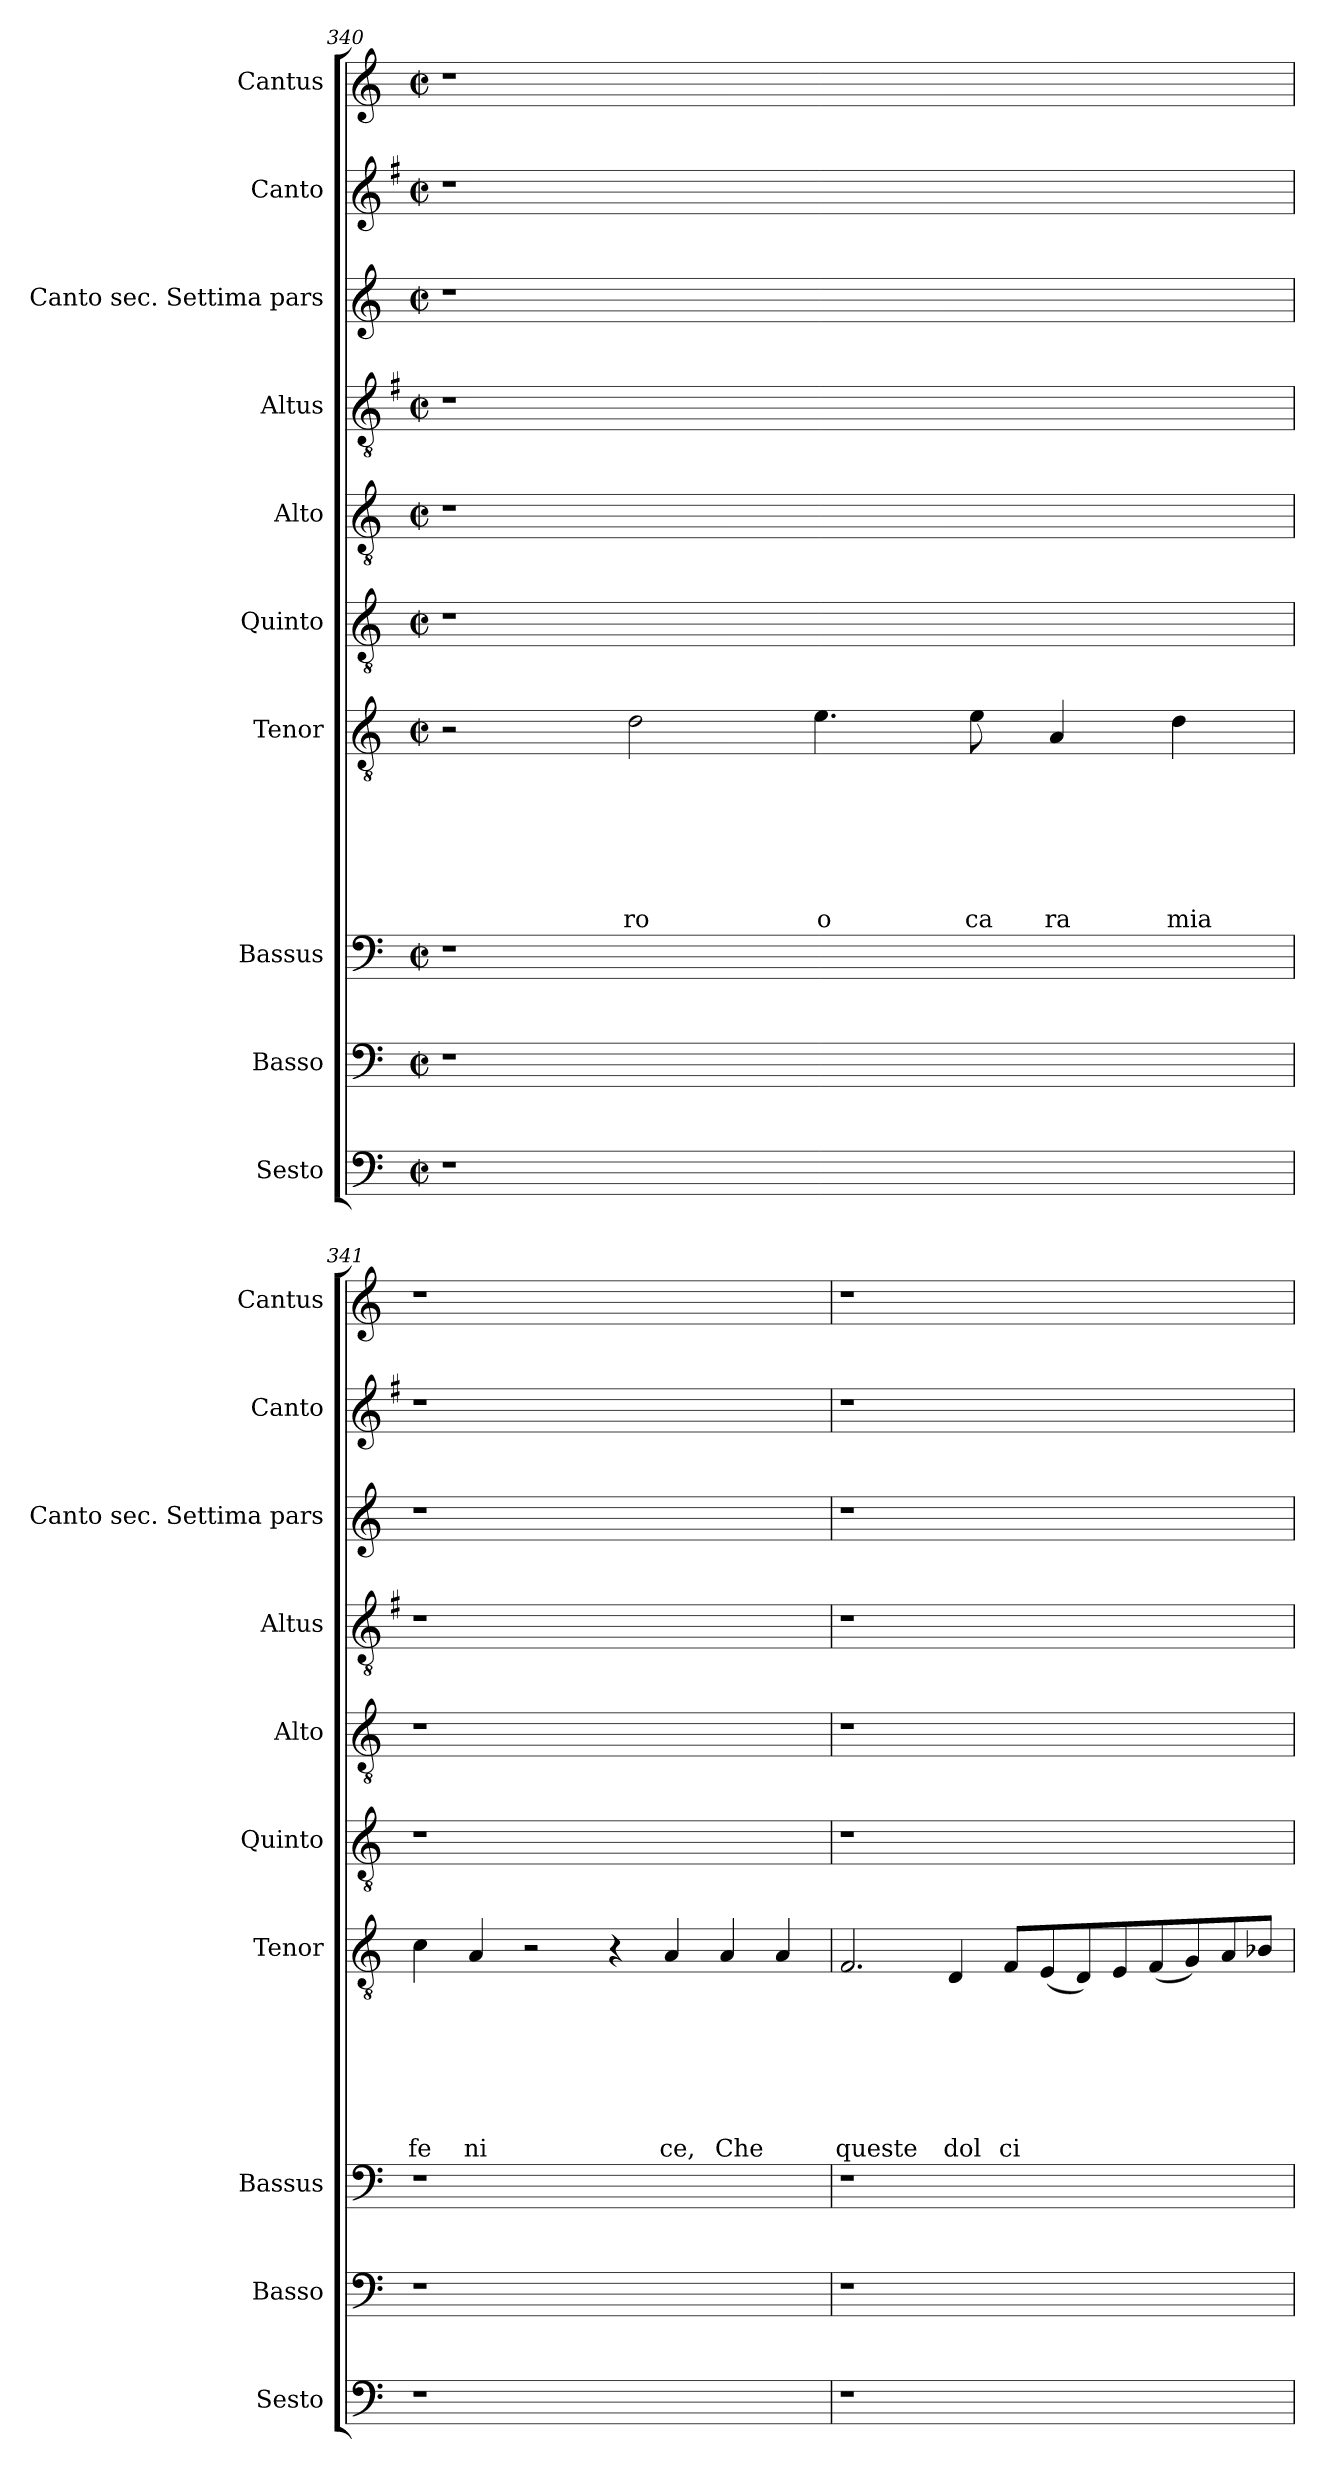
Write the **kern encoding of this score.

**kern	**kern	**kern	**kern	**text	**text	**text	**text	**text	**text	**text	**kern	**kern	**kern	**kern	**kern	**kern
*part10	*part9	*part8	*part7	*part7	*part7	*part7	*part7	*part7	*part7	*part7	*part6	*part5	*part4	*part3	*part2	*part1
*staff10	*staff9	*staff8	*staff7	*staff7	*staff7	*staff7	*staff7	*staff7	*staff7	*staff7	*staff6	*staff5	*staff4	*staff3	*staff2	*staff1
*I"Sesto	*I"Basso	*I"Bassus	*I"Tenor	*	*	*	*	*	*	*	*I"Quinto	*I"Alto	*I"Altus	*I"Canto sec. Settima pars	*I"Canto	*I"Cantus
*I'Sesto	*I'Basso	*I'Bassus	*I'Tenor	*	*	*	*	*	*	*	*I'Quinto	*I'Alto	*I'Altus	*I'Canto sec. Settima pars	*I'Canto	*I'Cantus
*clefF4	*clefF4	*clefF4	*clefGv2	*	*	*	*	*	*	*	*clefGv2	*clefGv2	*clefGv2	*clefG2	*clefG2	*clefG2
*k[]	*k[]	*k[]	*k[]	*	*	*	*	*	*	*	*k[]	*k[]	*k[f#]	*k[]	*k[f#]	*k[]
*C:	*C:	*C:	*C:	*	*	*	*	*	*	*	*C:	*C:	*G:	*C:	*G:	*C:
*M2/2	*M2/2	*M2/2	*M2/2	*	*	*	*	*	*	*	*M2/2	*M2/2	*M2/2	*M2/2	*M2/2	*M2/2
*met(c|)	*met(c|)	*met(c|)	*met(c|)	*	*	*	*	*	*	*	*met(c|)	*met(c|)	*met(c|)	*met(c|)	*met(c|)	*met(c|)
=340	=340	=340	=340	=340	=340	=340	=340	=340	=340	=340	=340	=340	=340	=340	=340	=340
1r	1r	1r	2r	.	.	.	.	.	.	.	1r	1r	1r	1r	1r	1r
!	!	!	!	!	!	!	!	!	!	!LO:LY:b	!	!	!	!	!	!
.	.	.	2d\	.	.	.	.	.	.	ro	.	.	.	.	.	.
!	!	!	!	!	!	!	!	!	!	!LO:LY:b	!	!	!	!	!	!
1ryy	1ryy	1ryy	4.e\	.	.	.	.	.	.	o	1ryy	1ryy	1ryy	1ryy	1ryy	1ryy
!	!	!	!	!	!	!	!	!	!	!LO:LY:b	!	!	!	!	!	!
.	.	.	8e\	.	.	.	.	.	.	ca	.	.	.	.	.	.
!	!	!	!	!	!	!	!	!	!	!LO:LY:b	!	!	!	!	!	!
.	.	.	4A/	.	.	.	.	.	.	ra	.	.	.	.	.	.
!	!	!	!	!	!	!	!	!	!	!LO:LY:b	!	!	!	!	!	!
.	.	.	4d\	.	.	.	.	.	.	mia	.	.	.	.	.	.
=341	=341	=341	=341	=341	=341	=341	=341	=341	=341	=341	=341	=341	=341	=341	=341	=341
!	!	!	!	!	!	!	!	!	!	!LO:LY:b	!	!	!	!	!	!
1r	1r	1r	4c\	.	.	.	.	.	.	fe	1r	1r	1r	1r	1r	1r
!	!	!	!	!	!	!	!	!	!	!LO:LY:b	!	!	!	!	!	!
.	.	.	4A/	.	.	.	.	.	.	ni	.	.	.	.	.	.
.	.	.	2r	.	.	.	.	.	.	.	.	.	.	.	.	.
1ryy	1ryy	1ryy	4r	.	.	.	.	.	.	.	1ryy	1ryy	1ryy	1ryy	1ryy	1ryy
!	!	!	!	!	!	!	!	!	!	!LO:LY:b	!	!	!	!	!	!
.	.	.	4A/	.	.	.	.	.	.	ce,	.	.	.	.	.	.
!	!	!	!	!	!	!	!	!	!	!LO:LY:b	!	!	!	!	!	!
.	.	.	4A/	.	.	.	.	.	.	Che	.	.	.	.	.	.
.	.	.	4A/	.	.	.	.	.	.	.	.	.	.	.	.	.
=342	=342	=342	=342	=342	=342	=342	=342	=342	=342	=342	=342	=342	=342	=342	=342	=342
!	!	!	!	!	!	!	!	!	!	!LO:LY:b	!	!	!	!	!	!
1r	1r	1r	2.F/	.	.	.	.	.	.	queste	1r	1r	1r	1r	1r	1r
!	!	!	!	!	!	!	!	!	!	!LO:LY:b	!	!	!	!	!	!
.	.	.	4D/	.	.	.	.	.	.	dol	.	.	.	.	.	.
!	!	!	!	!	!	!	!	!	!	!LO:LY:b	!	!	!	!	!	!
1ryy	1ryy	1ryy	8F/L	.	.	.	.	.	.	ci	1ryy	1ryy	1ryy	1ryy	1ryy	1ryy
.	.	.	(>8E/	.	.	.	.	.	.	.	.	.	.	.	.	.
.	.	.	8D/)	.	.	.	.	.	.	.	.	.	.	.	.	.
.	.	.	8E/	.	.	.	.	.	.	.	.	.	.	.	.	.
.	.	.	(>8F/	.	.	.	.	.	.	.	.	.	.	.	.	.
.	.	.	8G/)	.	.	.	.	.	.	.	.	.	.	.	.	.
.	.	.	8A/	.	.	.	.	.	.	.	.	.	.	.	.	.
.	.	.	8B-/J	.	.	.	.	.	.	.	.	.	.	.	.	.
=	=	=	=	=	=	=	=	=	=	=	=	=	=	=	=	=
*-	*-	*-	*-	*-	*-	*-	*-	*-	*-	*-	*-	*-	*-	*-	*-	*-
